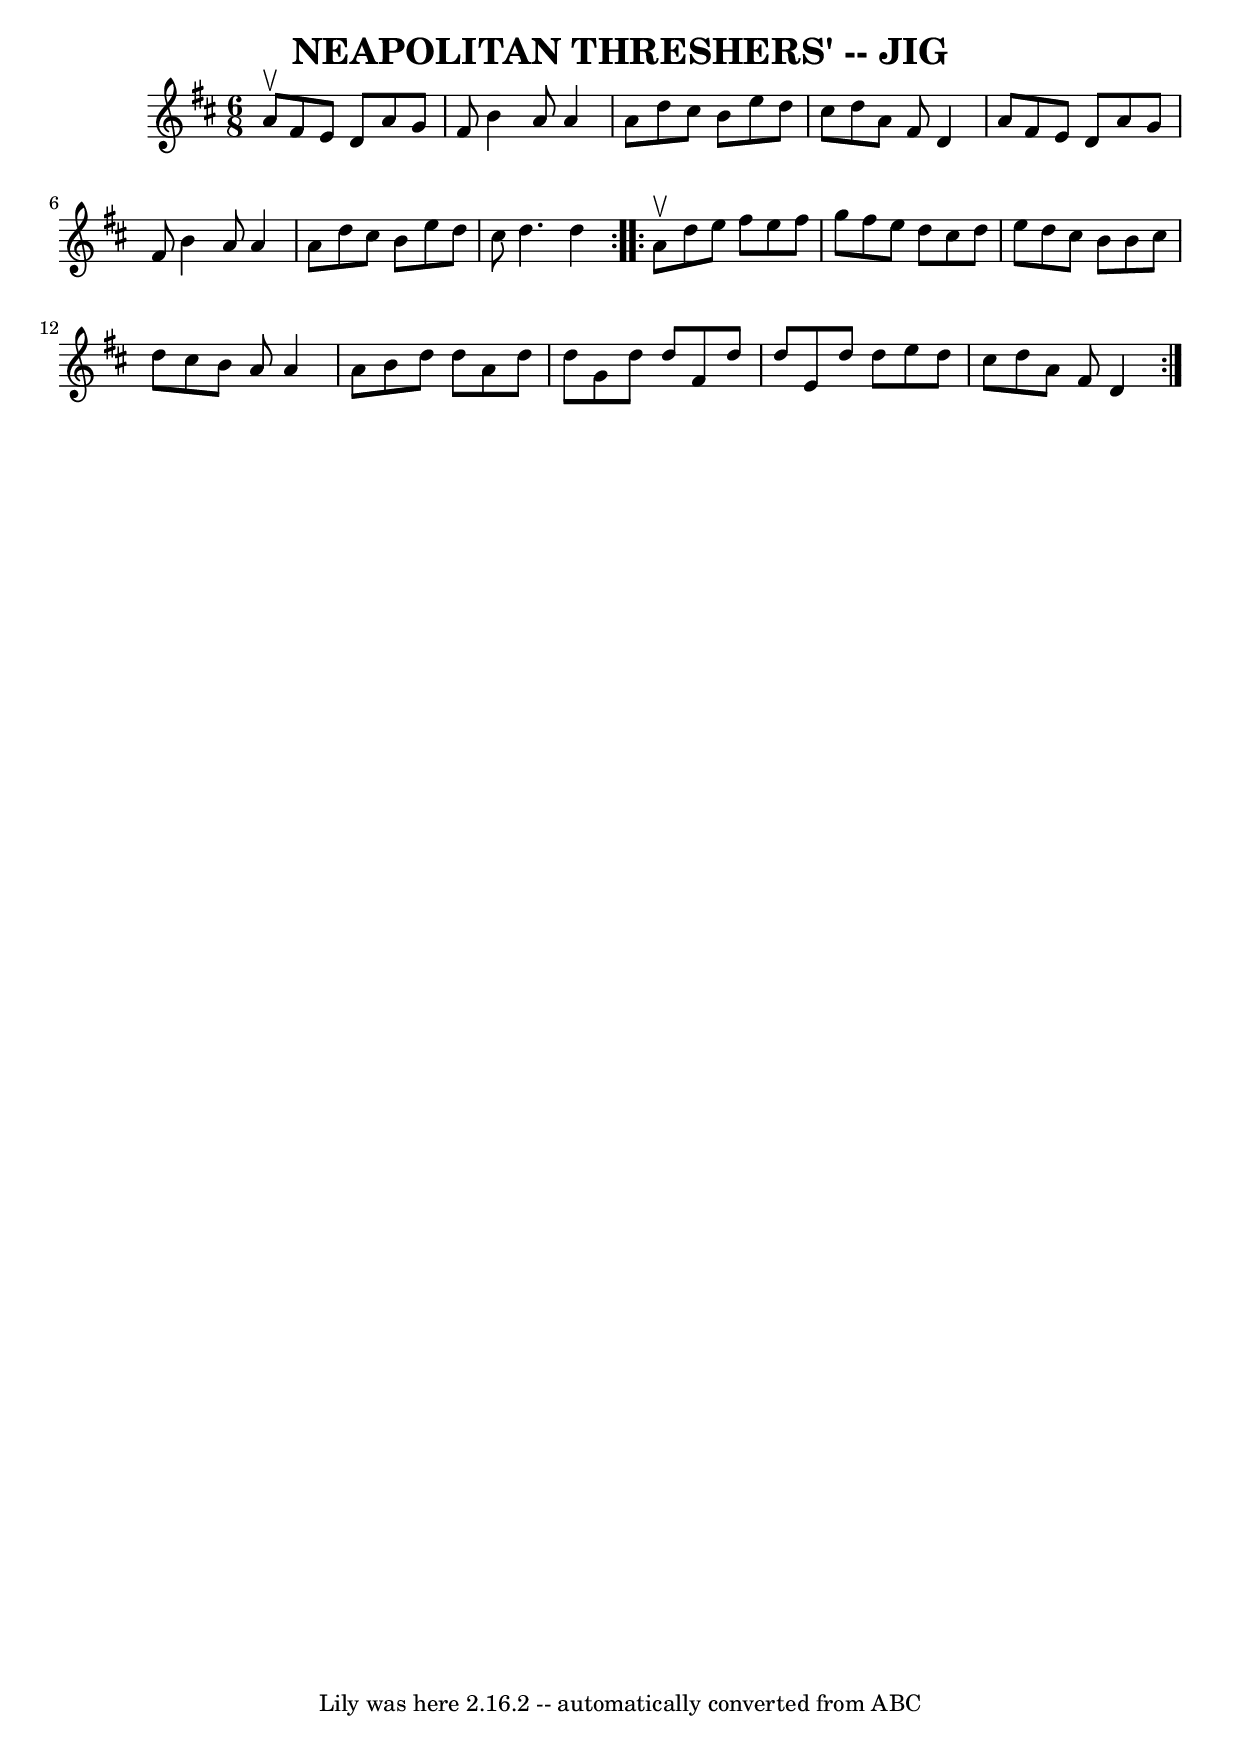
\version "2.16.2"
\include "Mammoth.ily"
\header {
	%% book = "Ryan's Mammoth Collection of Fiddle Tunes"
	crossRefNumber = "1"
	footnotes = ""
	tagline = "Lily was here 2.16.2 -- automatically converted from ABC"
	title = "NEAPOLITAN THRESHERS' -- JIG"
}
voicedefault =  {


\repeat volta 2 {
\time 6/8 
\key d \major a'8^\upbow       |
 fis'8 e'8 d'8    
a'8 g'8 fis'8    |
 b'4 a'8 a'4 a'8    |
 d''8   
 cis''8 b'8 e''8 d''8 cis''8    |
 d''8 a'8 fis'8    
d'4 a'8        |
 fis'8 e'8 d'8 a'8 g'8 fis'8    
|
 b'4 a'8 a'4 a'8    |
 d''8 cis''8 b'8 e''8 
 d''8 cis''8    |
 d''4. d''4    }     \repeat volta 2 { a'8 
^\upbow       |
 d''8 e''8 fis''8 e''8 fis''8 g''8    
|
 fis''8 e''8 d''8 cis''8 d''8 e''8    |
 d''8  
 cis''8 b'8 b'8 cis''8 d''8    |
 cis''8 b'8 a'8    
a'4 a'8        |
 b'8 d''8 d''8 a'8 d''8 d''8    
|
 g'8 d''8 d''8 fis'8 d''8 d''8    |
 e'8    
d''8 d''8 e''8 d''8 cis''8    |
 d''8 a'8 fis'8    
d'4    }   
}

\score{
    <<

	\context Staff="default"
	{
	    \voicedefault 
	}

    >>
	\layout {
	}
	\midi {}
}
